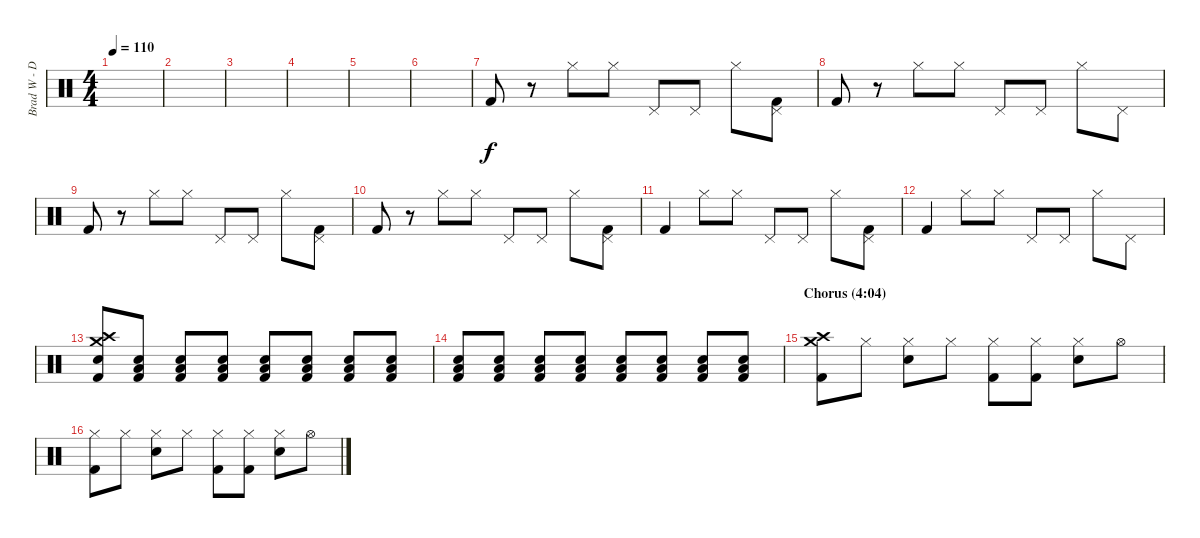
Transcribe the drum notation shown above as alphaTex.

\track ("Brad W - Drums" "Brad W - D") {instrument percussion}
\staff {score}
\articulation defaults
\ts (4 4)
\tempo 110
\clef neutral
\ks c
|
|
|
|
|
|
"Kick (hit) 2".8 r.8 "Hi-Hat (closed)".8 "Hi-Hat (closed)".8 "Pedal Hi-Hat (hit)".8 "Pedal Hi-Hat (hit)".8 "Hi-Hat (closed)".8 ("Pedal Hi-Hat (hit)" "Kick (hit) 2").8 |
"Kick (hit) 2".8 r.8 "Hi-Hat (closed)".8 "Hi-Hat (closed)".8 "Pedal Hi-Hat (hit)".8 "Pedal Hi-Hat (hit)".8 "Hi-Hat (closed)".8 "Pedal Hi-Hat (hit)".8 |
"Kick (hit) 2".8 r.8 "Hi-Hat (closed)".8 "Hi-Hat (closed)".8 "Pedal Hi-Hat (hit)".8 "Pedal Hi-Hat (hit)".8 "Hi-Hat (closed)".8 ("Pedal Hi-Hat (hit)" "Kick (hit) 2").8 |
"Kick (hit) 2".8 r.8 "Hi-Hat (closed)".8 "Hi-Hat (closed)".8 "Pedal Hi-Hat (hit)".8 "Pedal Hi-Hat (hit)".8 "Hi-Hat (closed)".8 ("Pedal Hi-Hat (hit)" "Kick (hit) 2").8 |
"Kick (hit) 2".4 "Hi-Hat (closed)".8 "Hi-Hat (closed)".8 "Pedal Hi-Hat (hit)".8 "Pedal Hi-Hat (hit)".8 "Hi-Hat (closed)".8 ("Pedal Hi-Hat (hit)" "Kick (hit) 2").8 |
"Kick (hit) 2".4 "Hi-Hat (closed)".8 "Hi-Hat (closed)".8 "Pedal Hi-Hat (hit)".8 "Pedal Hi-Hat (hit)".8 "Hi-Hat (closed)".8 "Pedal Hi-Hat (hit)".8 |
("Crash high (hit)" "Crash medium (hit)" "Snare (hit) 2" "Kick (hit) 2").8{volume 5} ("Low Tom (hit)" "Snare (hit) 2" "Kick (hit) 2").8{volume 13} ("Low Tom (hit)" "Snare (hit) 2" "Kick (hit) 2").8 ("Low Tom (hit)" "Snare (hit) 2" "Kick (hit) 2").8 ("Low Tom (hit)" "Snare (hit) 2" "Kick (hit) 2").8 ("Low Tom (hit)" "Snare (hit) 2" "Kick (hit) 2").8 ("Low Tom (hit)" "Snare (hit) 2" "Kick (hit) 2").8 ("Low Tom (hit)" "Snare (hit) 2" "Kick (hit) 2").8 |
("Low Tom (hit)" "Snare (hit) 2" "Kick (hit) 2").8 ("Low Tom (hit)" "Snare (hit) 2" "Kick (hit) 2").8 ("Low Tom (hit)" "Snare (hit) 2" "Kick (hit) 2").8 ("Low Tom (hit)" "Snare (hit) 2" "Kick (hit) 2").8 ("Low Tom (hit)" "Snare (hit) 2" "Kick (hit) 2").8 ("Low Tom (hit)" "Snare (hit) 2" "Kick (hit) 2").8 ("Low Tom (hit)" "Snare (hit) 2" "Kick (hit) 2").8 ("Low Tom (hit)" "Snare (hit) 2" "Kick (hit) 2").8 |
\section ("" "Chorus (4:04)")
("Crash high (hit)" "Crash medium (hit)" "Kick (hit) 2").8 "Hi-Hat (closed)".8 ("Hi-Hat (closed)" "Snare (hit) 2").8 "Hi-Hat (closed)".8 ("Hi-Hat (closed)" "Kick (hit) 2").8 ("Hi-Hat (closed)" "Kick (hit) 2").8 ("Hi-Hat (closed)" "Snare (hit) 2").8 "Hi-Hat (open)".8 |
("Hi-Hat (closed)" "Kick (hit) 2").8 "Hi-Hat (closed)".8 ("Hi-Hat (closed)" "Snare (hit) 2").8 "Hi-Hat (closed)".8 ("Hi-Hat (closed)" "Kick (hit) 2").8 ("Hi-Hat (closed)" "Kick (hit) 2").8 ("Hi-Hat (closed)" "Snare (hit) 2").8 "Hi-Hat (open)".8
